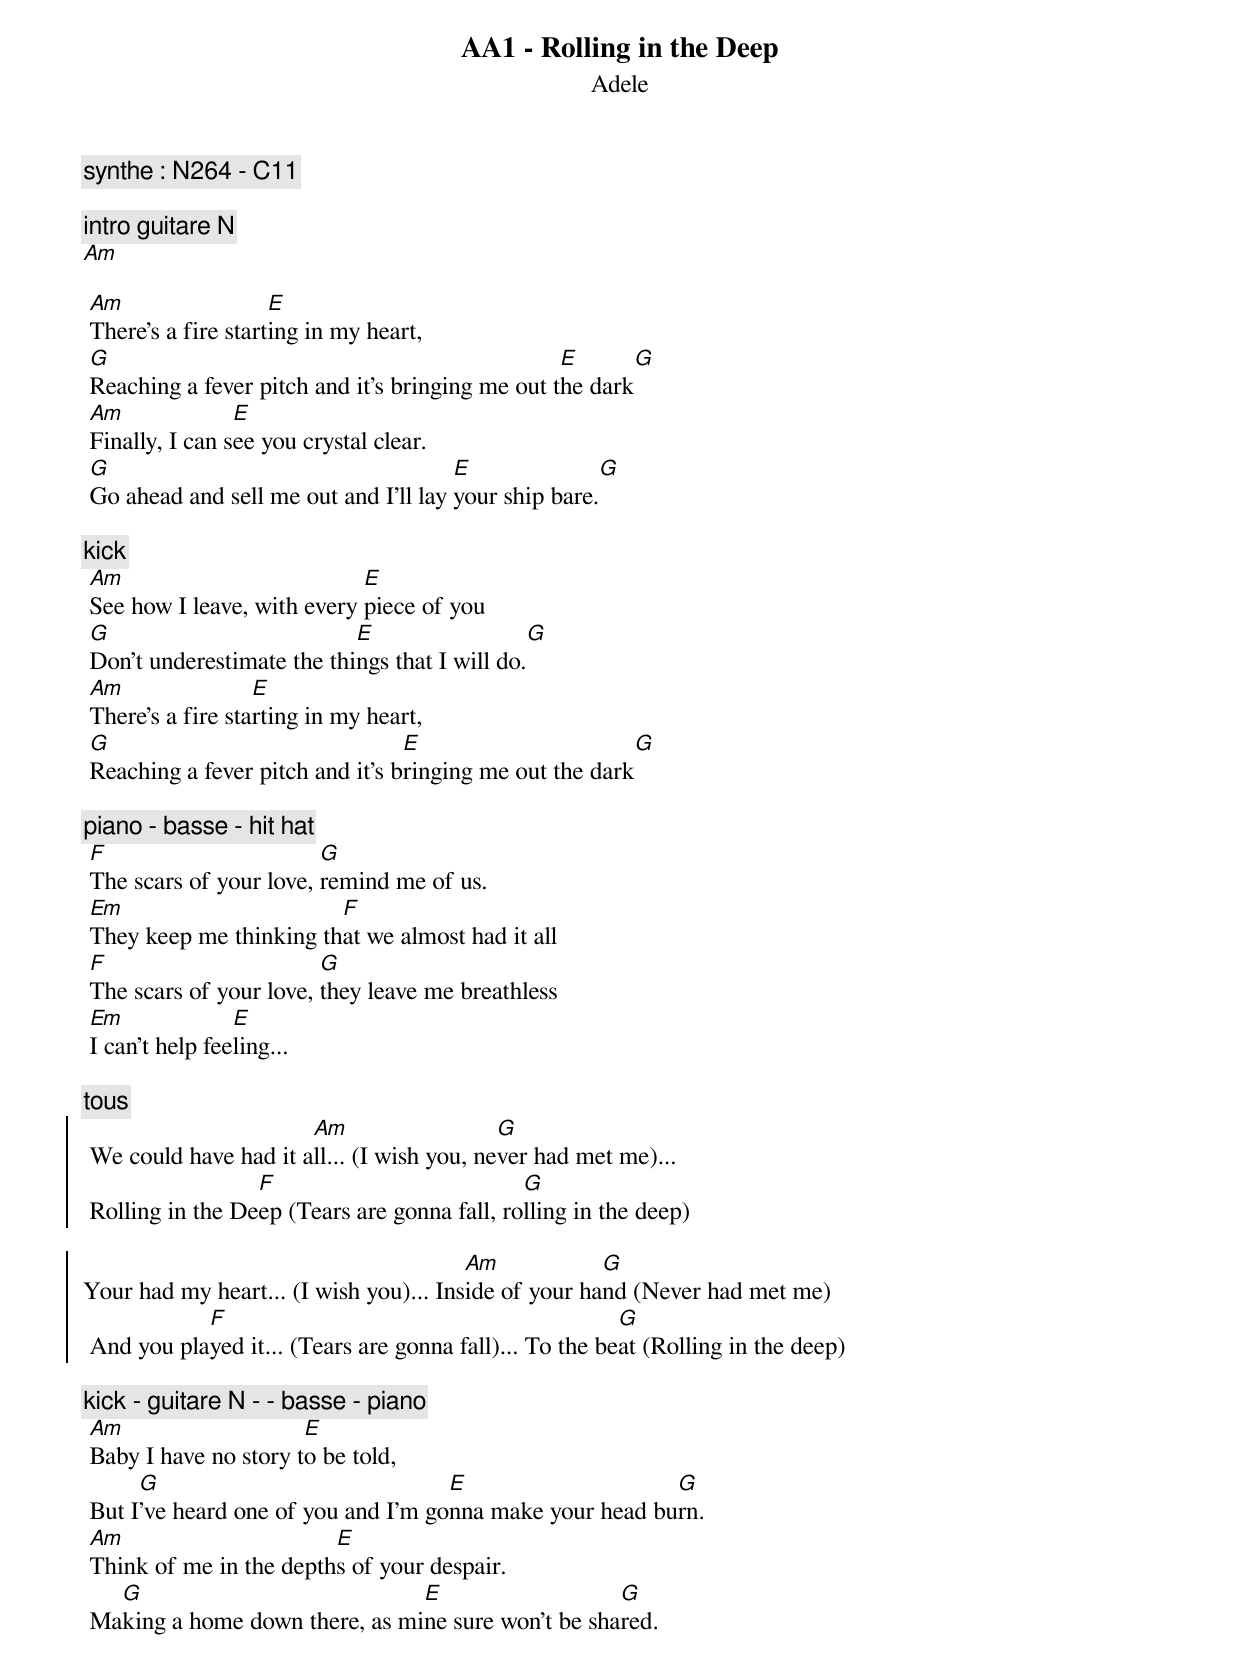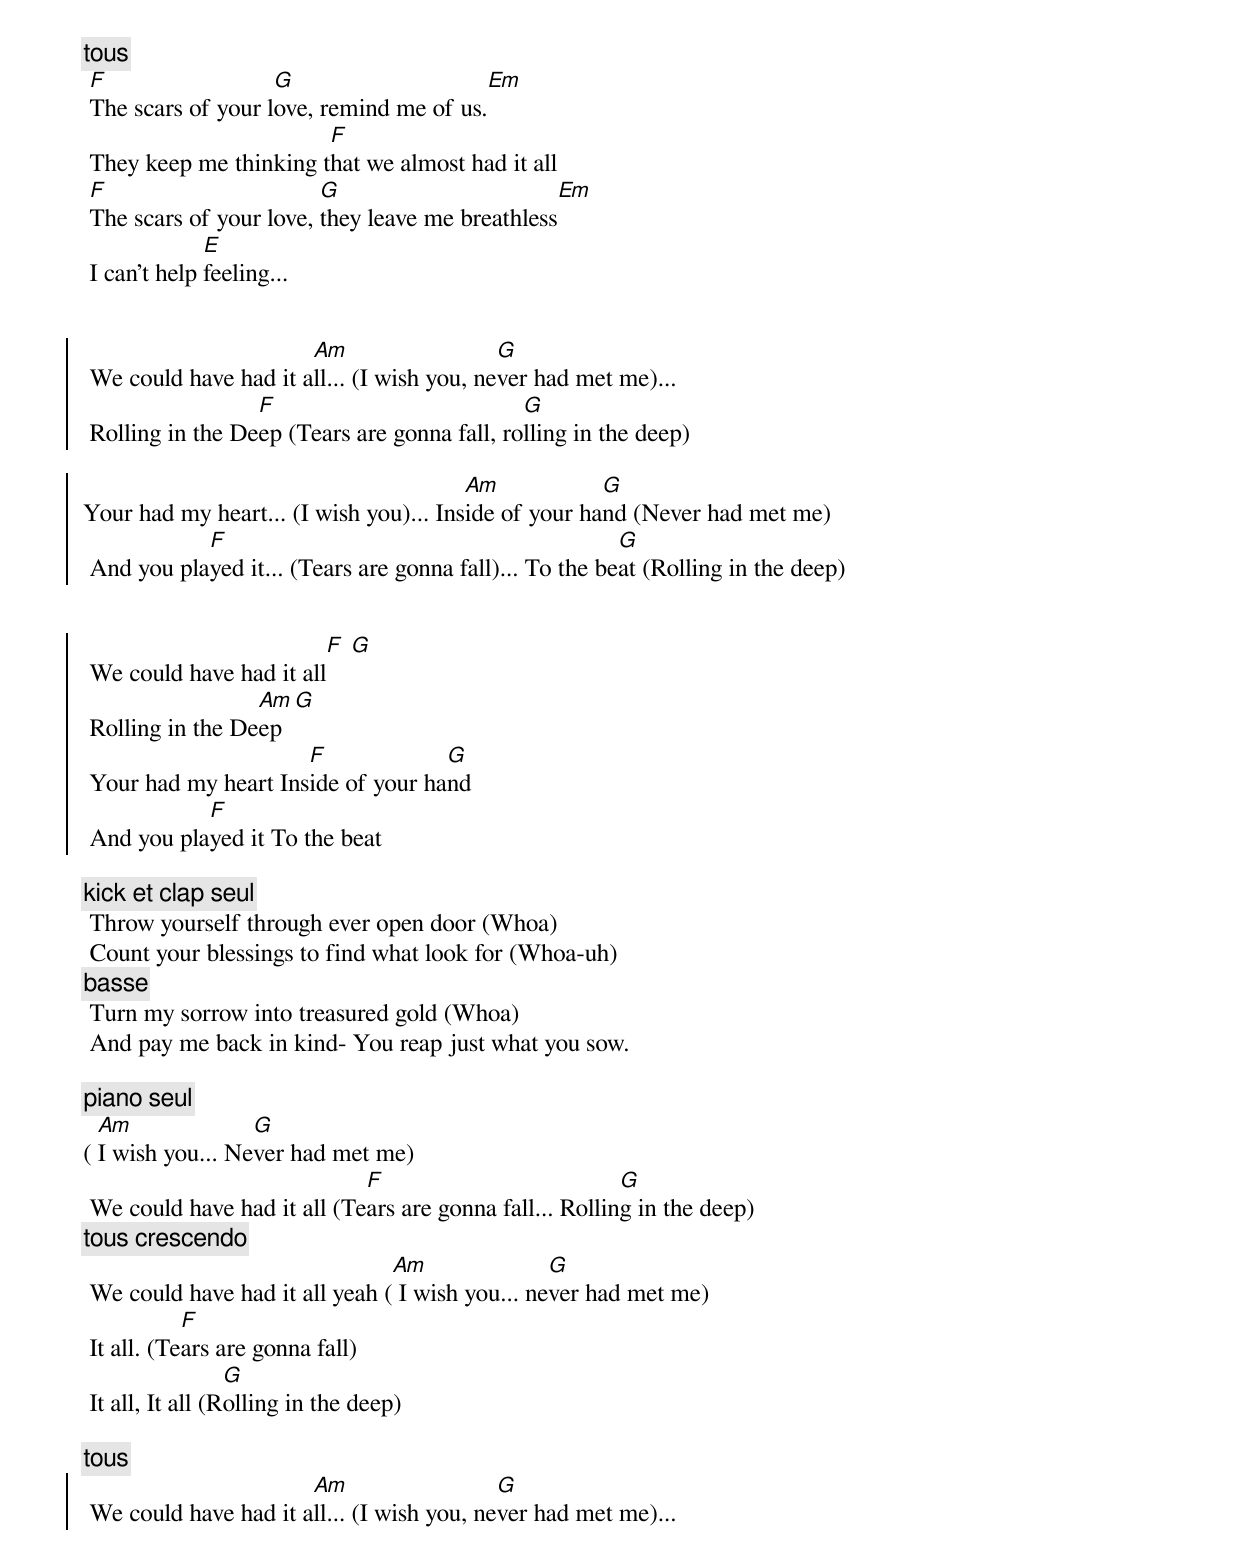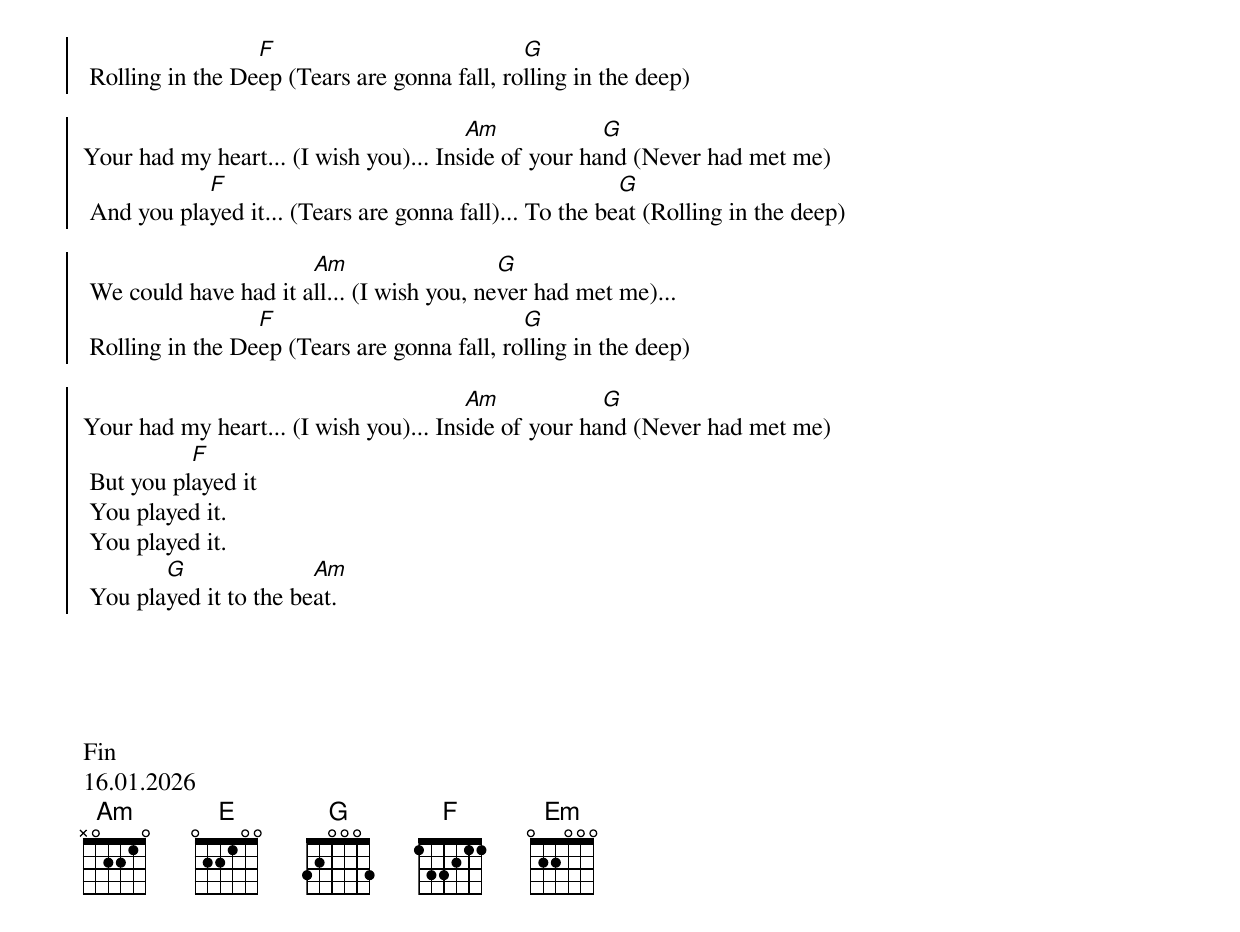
{t:AA1 - Rolling in the Deep}
 {st:Adele}
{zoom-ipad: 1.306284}
{c:synthe : N264 - C11}

{c:intro guitare N}
[Am]

 [Am]There's a fire start[E]ing in my heart,
 [G]Reaching a fever pitch and it's bringing me out t[E]he dark[G]
 [Am]Finally, I can s[E]ee you crystal clear.
 [G]Go ahead and sell me out and I'll lay [E]your ship bare.[G]

{c:kick}
 [Am]See how I leave, with every [E]piece of you
 [G]Don't underestimate the thi[E]ngs that I will do.[G]
 [Am]There's a fire sta[E]rting in my heart,
 [G]Reaching a fever pitch and it's b[E]ringing me out the dark[G]

{c:piano - basse - hit hat}
 [F]The scars of your love, [G]remind me of us.
 [Em]They keep me thinking th[F]at we almost had it all
 [F]The scars of your love, [G]they leave me breathless
 [Em]I can't help fee[E]ling...

{c:tous}
 {soc}
 We could have had it a[Am]ll... (I wish you, ne[G]ver had met me)...
 Rolling in the De[F]ep (Tears are gonna fall, ro[G]lling in the deep)

Your had my heart... (I wish you)... Ins[Am]ide of your ha[G]nd (Never had met me)
 And you pla[F]yed it... (Tears are gonna fall)... To the be[G]at (Rolling in the deep)
{eoc}

{c:kick - guitare N - - basse - piano}
 [Am]Baby I have no story t[E]o be told,
 But I[G]'ve heard one of you and I'm go[E]nna make your head bu[G]rn.
 [Am]Think of me in the depth[E]s of your despair.
 Ma[G]king a home down there, as mi[E]ne sure won't be sha[G]red.

{c:tous}
 [F]The scars of your l[G]ove, remind me of us.[Em]
 They keep me thinking t[F]hat we almost had it all
 [F]The scars of your love, [G]they leave me breathless[Em]
 I can't help [E]feeling...


 {soc}
 We could have had it a[Am]ll... (I wish you, ne[G]ver had met me)...
 Rolling in the De[F]ep (Tears are gonna fall, ro[G]lling in the deep)

Your had my heart... (I wish you)... Ins[Am]ide of your ha[G]nd (Never had met me)
 And you pla[F]yed it... (Tears are gonna fall)... To the be[G]at (Rolling in the deep)


 We could have had it all[F] [G]
 Rolling in the De[Am]ep[G]
 Your had my heart Ins[F]ide of your ha[G]nd
 And you pla[F]yed it To the beat
 {eoc}

{c:kick et clap seul}
 Throw yourself through ever open door (Whoa)
 Count your blessings to find what look for (Whoa-uh)
{c:basse}
 Turn my sorrow into treasured gold (Whoa)
 And pay me back in kind- You reap just what you sow.

 {c:piano seul}
( [Am]I wish you... Ne[G]ver had met me)
 We could have had it all (Te[F]ars are gonna fall... Rollin[G]g in the deep)
{c:tous crescendo}
 We could have had it all yeah ([Am] I wish you... ne[G]ver had met me)
 It all. (Te[F]ars are gonna fall)
 It all, It all (R[G]olling in the deep)

{c:tous}
 {soc}
 We could have had it a[Am]ll... (I wish you, ne[G]ver had met me)...
 Rolling in the De[F]ep (Tears are gonna fall, ro[G]lling in the deep)

Your had my heart... (I wish you)... Ins[Am]ide of your ha[G]nd (Never had met me)
 And you pla[F]yed it... (Tears are gonna fall)... To the be[G]at (Rolling in the deep)

 We could have had it a[Am]ll... (I wish you, ne[G]ver had met me)...
 Rolling in the De[F]ep (Tears are gonna fall, ro[G]lling in the deep)

Your had my heart... (I wish you)... Ins[Am]ide of your ha[G]nd (Never had met me)
 But you pl[F]ayed it
 You played it.
 You played it.
 You pla[G]yed it to the be[Am]at.
{eoc}





Fin
16.01.2026
